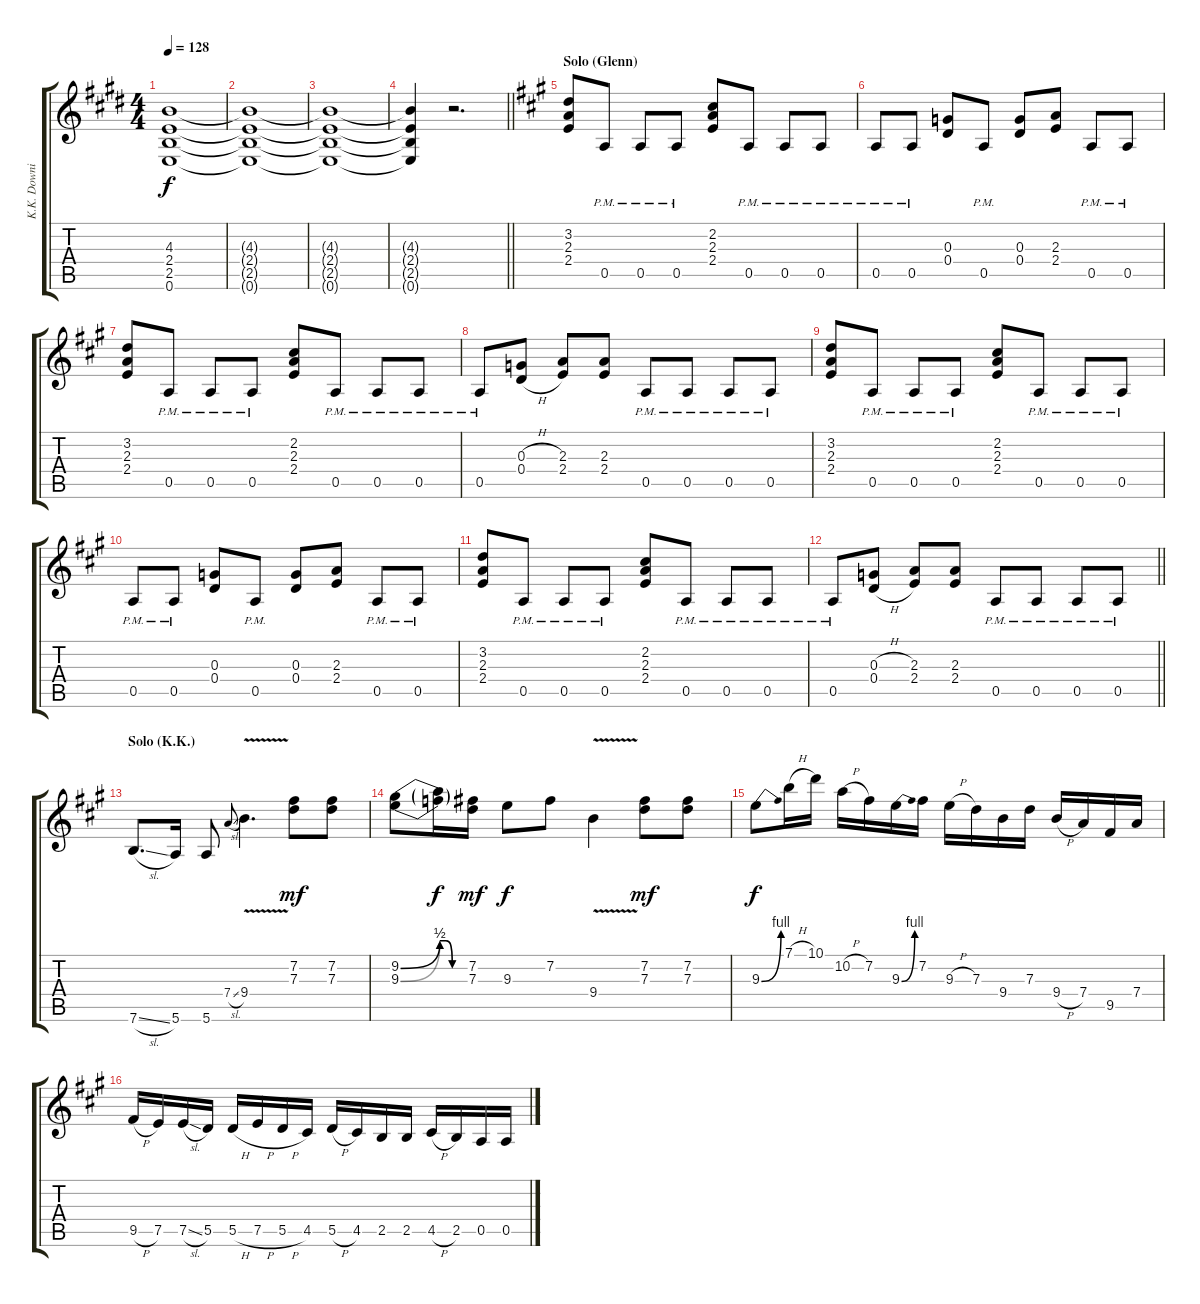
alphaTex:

\track ("K.K. Downing" "K.K. Downi") {instrument distortionguitar}
\staff {score tabs}
\tuning (E4 B3 G3 D3 A2 E2) {hide}
\ts (4 4)
\tempo 128
\clef g2
\ks e
(4.3 2.4 2.5 0.6).1{dy f volume 6} |
(4.3{t} 2.4{t} 2.5{t} 0.6{t}).1 |
(4.3{t} 2.4{t} 2.5{t} 0.6{t}).1 |
\barLineRight lightlight
(4.3{t} 2.4{t} 2.5{t} 0.6{t}).4 r.2{d volume 15} |
\section ("" "Solo (Glenn)")
\ks a
(3.2 2.3 2.4).8 0.5{pm}.8 0.5{pm}.8 0.5{pm}.8 (2.2 2.3 2.4).8 0.5{pm}.8 0.5{pm}.8 0.5{pm}.8 |
0.5{pm}.8 0.5{pm}.8 (0.3 0.4).8 0.5{pm}.8 (0.3 0.4).8 (2.3 2.4).8 0.5{pm}.8 0.5{pm}.8 |
(3.2 2.3 2.4).8 0.5{pm}.8 0.5{pm}.8 0.5{pm}.8 (2.2 2.3 2.4).8 0.5{pm}.8 0.5{pm}.8 0.5{pm}.8 |
0.5{pm}.8 (0.3{h} 0.4{h}).8 (2.3 2.4).8 (2.3 2.4).8 0.5{pm}.8 0.5{pm}.8 0.5{pm}.8 0.5{pm}.8 |
(3.2 2.3 2.4).8 0.5{pm}.8 0.5{pm}.8 0.5{pm}.8 (2.2 2.3 2.4).8 0.5{pm}.8 0.5{pm}.8 0.5{pm}.8 |
0.5{pm}.8 0.5{pm}.8 (0.3 0.4).8 0.5{pm}.8 (0.3 0.4).8 (2.3 2.4).8 0.5{pm}.8 0.5{pm}.8 |
(3.2 2.3 2.4).8 0.5{pm}.8 0.5{pm}.8 0.5{pm}.8 (2.2 2.3 2.4).8 0.5{pm}.8 0.5{pm}.8 0.5{pm}.8 |
\barLineRight lightlight
0.5{pm}.8 (0.3{h} 0.4{h}).8 (2.3 2.4).8 (2.3 2.4).8 0.5{pm}.8 0.5{pm}.8 0.5{pm}.8 0.5{pm}.8 |
\section ("" "Solo (K.K.)")
7.6{sl}.8{d volume 16} 5.6.16 5.6.8 7.4{sl}.8{gr onbeat} 9.4{v}.4{d} (7.2 7.3).8{dy mf} (7.2 7.3).8 |
(9.2{be (bend 0 0 60 2)} 9.3{be (bend 0 0 60 2)}).8 (9.2{be (custom 0 2 15 2 30 0 60 0) t} 9.3{be (custom 0 2 15 2 30 0 60 0) t}).16{dy f} (7.2 7.3).16{dy mf} 9.3.8{dy f} 7.2.8 9.4{v}.4 (7.2 7.3).8{dy mf} (7.2 7.3).8 |
9.3{be (bend 0 0 60 4)}.8{dy f} 7.1{h}.16 10.1.16 10.2{h}.16 7.2.16 9.3{be (bend 0 0 60 4)}.16 7.2.16 9.3{h}.16 7.3.16 9.4.16 7.3.16 9.4{h}.16 7.4.16 9.5.16 7.4.16 |
9.5{h}.16 7.5.16 7.5{sl}.16 5.5.16 5.5{h}.16 7.5{h}.16 5.5{h}.16 4.5.16 5.5{h}.16 4.5.16 2.5.16 2.5.16 4.5{h}.16 2.5.16 0.5.16 0.5.16
